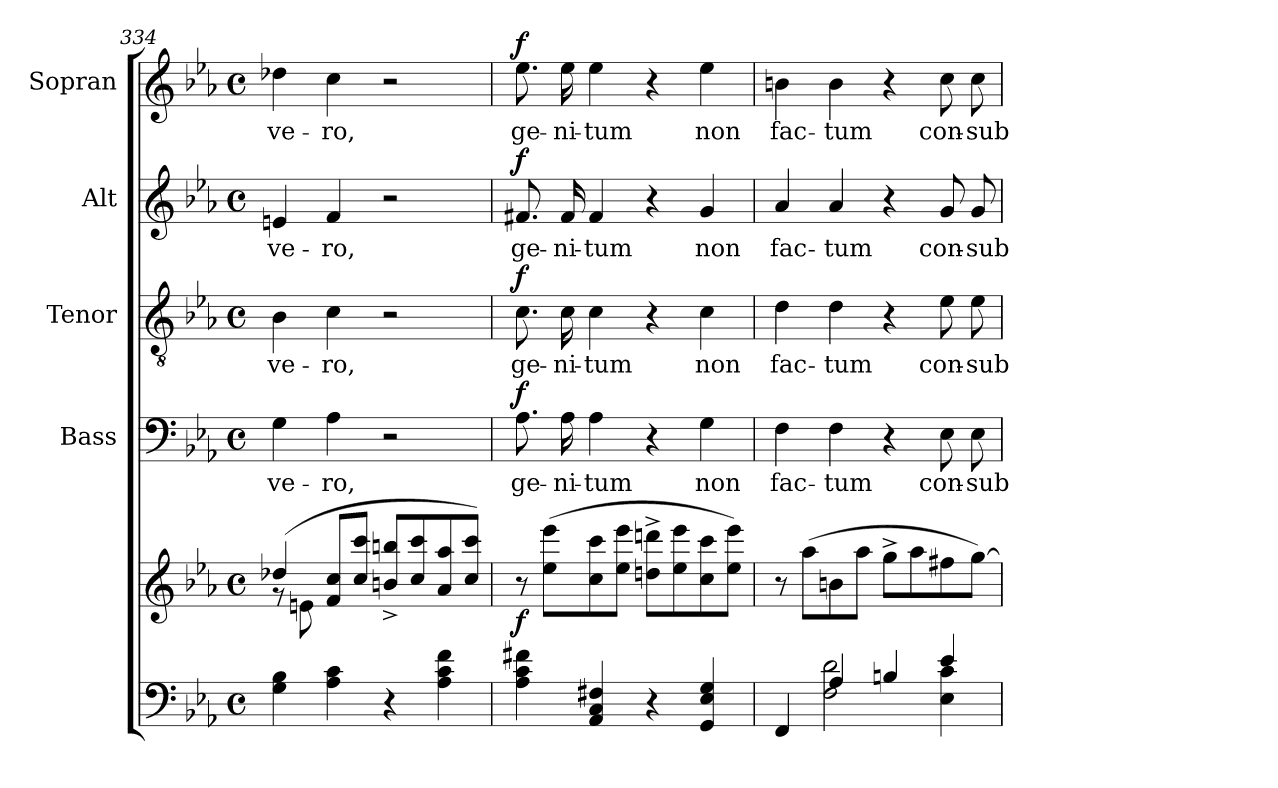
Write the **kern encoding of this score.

**kern	**kern	**dynam	**kern	**text	**dynam	**kern	**text	**dynam	**kern	**text	**dynam	**kern	**text	**dynam
*part5	*part5	*part5	*part4	*part4	*part4	*part3	*part3	*part3	*part2	*part2	*part2	*part1	*part1	*part1
*staff6	*staff5	*staff5/6	*staff4	*staff4	*staff4	*staff3	*staff3	*staff3	*staff2	*staff2	*staff2	*staff1	*staff1	*staff1
*	*	*	*I"Bass	*	*	*I"Tenor	*	*	*I"Alt	*	*	*I"Sopran	*	*
*	*	*	*I'B.	*	*	*I'T.	*	*	*I'A.	*	*	*I'S.	*	*
*clefF4	*clefG2	*	*clefF4	*	*	*clefGv2	*	*	*clefG2	*	*	*clefG2	*	*
*k[b-e-a-]	*k[b-e-a-]	*	*k[b-e-a-]	*	*	*k[b-e-a-]	*	*	*k[b-e-a-]	*	*	*k[b-e-a-]	*	*
*E-:	*E-:	*	*E-:	*	*	*E-:	*	*	*E-:	*	*	*E-:	*	*
*M4/4	*M4/4	*	*M4/4	*	*	*M4/4	*	*	*M4/4	*	*	*M4/4	*	*
*met(c)	*met(c)	*	*met(c)	*	*	*met(c)	*	*	*met(c)	*	*	*met(c)	*	*
=334	=334	=334	=334	=334	=334	=334	=334	=334	=334	=334	=334	=334	=334	=334
*	*^	*	*	*	*	*	*	*	*	*	*	*	*	*
!	!	!	!	!	!LO:LY:b	!	!	!LO:LY:b	!	!	!LO:LY:b	!	!	!LO:LY:b	!
4G\ 4B-\	(4dd-X/	8rf	.	4G\	ve-	.	4B-\	ve-	.	4en/	ve-	.	4dd-X\	ve-	.
.	.	8en\	.	.	.	.	.	.	.	.	.	.	.	.	.
!	!	!	!	!	!LO:LY:b	!	!	!LO:LY:b	!	!	!LO:LY:b	!	!	!LO:LY:b	!
4A-\ 4c\	8f/ 8cc/L	2.ryy	.	4A-\	-ro,	.	4c\	-ro,	.	4f/	-ro,	.	4cc\	-ro,	.
.	8cc/ 8ccc/J	.	.	.	.	.	.	.	.	.	.	.	.	.	.
4r	8bn/^< 8bbn/^<L	.	.	2r	.	.	2r	.	.	2r	.	.	2r	.	.
.	8cc/ 8ccc/	.	.	.	.	.	.	.	.	.	.	.	.	.	.
4A-\ 4c\ 4f\	8a-/ 8aa-/	.	.	.	.	.	.	.	.	.	.	.	.	.	.
.	8cc/ 8ccc/J)	.	.	.	.	.	.	.	.	.	.	.	.	.	.
*	*v	*v	*	*	*	*	*	*	*	*	*	*	*	*	*
=335	=335	=335	=335	=335	=335	=335	=335	=335	=335	=335	=335	=335	=335	=335
!	!	!LO:DY:b	!	!LO:LY:b	!LO:DY:a	!	!LO:LY:b	!LO:DY:a	!	!LO:LY:b	!LO:DY:a	!	!LO:LY:b	!LO:DY:a
4A-\ 4c\ 4f#X\	8r	f	8.A-\	ge-	f	8.c\	ge-	f	8.f#X/	ge-	f	8.ee-\	ge-	f
.	(>8ee-\ 8eee-\L	.	.	.	.	.	.	.	.	.	.	.	.	.
!	!	!	!	!LO:LY:b	!	!	!LO:LY:b	!	!	!LO:LY:b	!	!	!LO:LY:b	!
.	.	.	16A-\	-ni-	.	16c\	-ni-	.	16f#/	-ni-	.	16ee-\	-ni-	.
!	!	!	!	!LO:LY:b	!	!	!LO:LY:b	!	!	!LO:LY:b	!	!	!LO:LY:b	!
4AA-/ 4C/ 4F#X/	8cc\ 8ccc\	.	4A-\	-tum	.	4c\	-tum	.	4f#/	-tum	.	4ee-\	-tum	.
.	8ee-\ 8eee-\J	.	.	.	.	.	.	.	.	.	.	.	.	.
4r	8ddn\^> 8dddn\^>L	.	4r	.	.	4r	.	.	4r	.	.	4r	.	.
.	8ee-\ 8eee-\	.	.	.	.	.	.	.	.	.	.	.	.	.
!	!	!	!	!LO:LY:b	!	!	!LO:LY:b	!	!	!LO:LY:b	!	!	!LO:LY:b	!
4GG/ 4E-/ 4G/	8cc\ 8ccc\	.	4G\	non	.	4c\	non	.	4g/	non	.	4ee-\	non	.
.	8ee-\ 8eee-\J)	.	.	.	.	.	.	.	.	.	.	.	.	.
=336	=336	=336	=336	=336	=336	=336	=336	=336	=336	=336	=336	=336	=336	=336
*^	*	*	*	*	*	*	*	*	*	*	*	*	*	*
!	!	!	!	!	!LO:LY:b	!	!	!LO:LY:b	!	!	!LO:LY:b	!	!	!LO:LY:b	!
4FF/	4ryy	8r	.	4F\	fac-	.	4d\	fac-	.	4a-/	fac-	.	4bn\	fac-	.
.	.	(>8aa-\L	.	.	.	.	.	.	.	.	.	.	.	.	.
!	!	!	!	!	!LO:LY:b	!	!	!LO:LY:b	!	!	!LO:LY:b	!	!	!LO:LY:b	!
4A-/	2F\ 2d\	8bn\	.	4F\	-tum	.	4d\	-tum	.	4a-/	-tum	.	4b\	-tum	.
.	.	8aa-\J	.	.	.	.	.	.	.	.	.	.	.	.	.
4Bn/	.	8gg^>\L	.	4r	.	.	4r	.	.	4r	.	.	4r	.	.
.	.	8aa-\	.	.	.	.	.	.	.	.	.	.	.	.	.
!	!	!	!	!	!LO:LY:b	!	!	!LO:LY:b	!	!	!LO:LY:b	!	!	!LO:LY:b	!
4e-/	4E-\ 4c\	8ff#X\	.	8E-\	con-	.	8e-\	con-	.	8g/	con-	.	8cc\	con-	.
!	!	!	!	!	!LO:LY:b	!	!	!LO:LY:b	!	!	!LO:LY:b	!	!	!LO:LY:b	!
.	.	[8gg\J)	.	8E-\	-sub-	.	8e-\	-sub-	.	8g/	-sub-	.	8cc\	-sub-	.
*v	*v	*	*	*	*	*	*	*	*	*	*	*	*	*	*
=	=	=	=	=	=	=	=	=	=	=	=	=	=	=
*-	*-	*-	*-	*-	*-	*-	*-	*-	*-	*-	*-	*-	*-	*-
